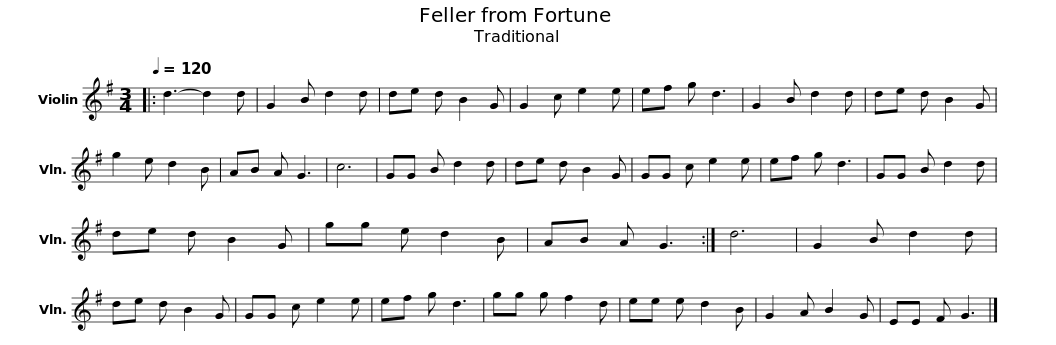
X:1
L:1/8
Q:1/4=120
M:3/4
I:linebreak $
K:G
V:1 treble
V:1
|: d3- d2 d | G2 B d2 d | de d B2 G |$ G2 c e2 e | ef g d3 | %5
 G2 B d2 d |$ de d B2 G | g2 e d2 B | AB A G3 |$ c6 | %10
 GG B d2 d | de d B2 G |$ GG c e2 e | ef g d3 | GG B d2 d |$ %15
 de d B2 G | gg e d2 B | AB A G3 :|$ d6 | G2 B d2 d | %20
 de d B2 G |$ GG c e2 e | ef g d3 | gg g f2 d |$ ee e d2 B | %25
 G2 A B2 G | EE F G3 |] %27
